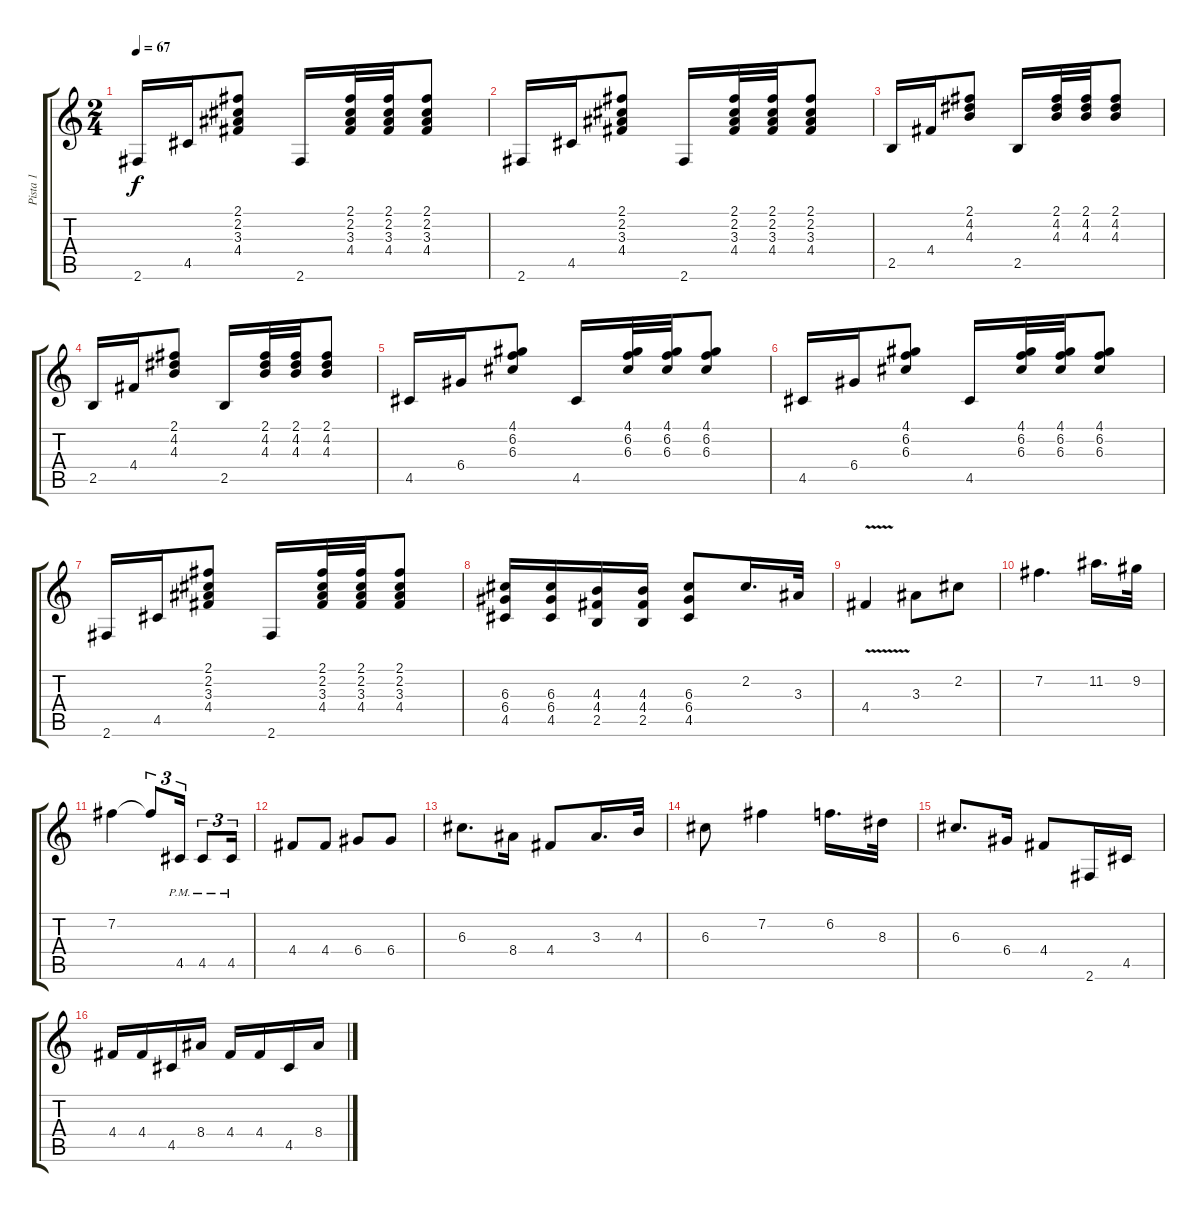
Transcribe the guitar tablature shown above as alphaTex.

\track ("Pista 1" "Pista 1") {instrument electricguitarclean}
\staff {score tabs}
\tuning (E4 B3 G3 D3 A2 E2) {hide}
\ts (2 4)
\tempo 67
\clef g2
\ks c
2.6.16{dy f} 4.5.16 (2.1 2.2 3.3 4.4).8 2.6.16 (2.1 2.2 3.3 4.4).32 (2.1 2.2 3.3 4.4).32 (2.1 2.2 3.3 4.4).8 |
2.6.16 4.5.16 (2.1 2.2 3.3 4.4).8 2.6.16 (2.1 2.2 3.3 4.4).32 (2.1 2.2 3.3 4.4).32 (2.1 2.2 3.3 4.4).8 |
2.5.16 4.4.16 (2.1 4.2 4.3).8 2.5.16 (2.1 4.2 4.3).32 (2.1 4.2 4.3).32 (2.1 4.2 4.3).8 |
2.5.16 4.4.16 (2.1 4.2 4.3).8 2.5.16 (2.1 4.2 4.3).32 (2.1 4.2 4.3).32 (2.1 4.2 4.3).8 |
4.5.16 6.4.16 (4.1 6.2 6.3).8 4.5.16 (4.1 6.2 6.3).32 (4.1 6.2 6.3).32 (4.1 6.2 6.3).8 |
4.5.16 6.4.16 (4.1 6.2 6.3).8 4.5.16 (4.1 6.2 6.3).32 (4.1 6.2 6.3).32 (4.1 6.2 6.3).8 |
2.6.16 4.5.16 (2.1 2.2 3.3 4.4).8 2.6.16 (2.1 2.2 3.3 4.4).32 (2.1 2.2 3.3 4.4).32 (2.1 2.2 3.3 4.4).8 |
(6.3 6.4 4.5).16 (6.3 6.4 4.5).16 (4.3 4.4 2.5).16 (4.3 4.4 2.5).16 (6.3 6.4 4.5).8 2.2.16{d balance 0 instrument overdrivenguitar} 3.3.32 |
4.4{v}.4 3.3.8 2.2.8 |
7.2.4{d} 11.2.16{d} 9.2.32 |
7.2.4 7.2{t}.8{tu (3 2)} 4.5{pm}.16{tu (3 2)} 4.5{pm}.8{tu (3 2)} 4.5{pm}.16{tu (3 2)} |
4.4.8 4.4.8 6.4.8 6.4.8 |
6.3.8{d} 8.4.16 4.4.8 3.3.16{d} 4.3.32 |
6.3.8 7.2.4 6.2.16{d} 8.3.32 |
6.3.8{d} 6.4.16 4.4.8 2.6.16 4.5.16 |
4.4.16 4.4.16 4.5.16 8.4.16 4.4.16 4.4.16 4.5.16 8.4.16
